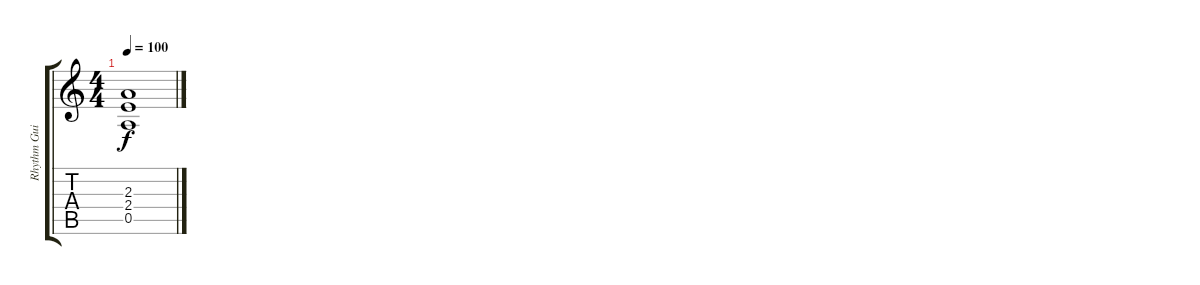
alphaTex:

\track ("Rhythm Guitar" "Rhythm Gui") {instrument overdrivenguitar}
\staff {score tabs}
\tuning (E4 B3 G3 D3 A2 E2) {hide}
\ts (4 4)
\tempo 100
\clef g2
\ks c
(2.3 2.4 0.5).1{dy f}
